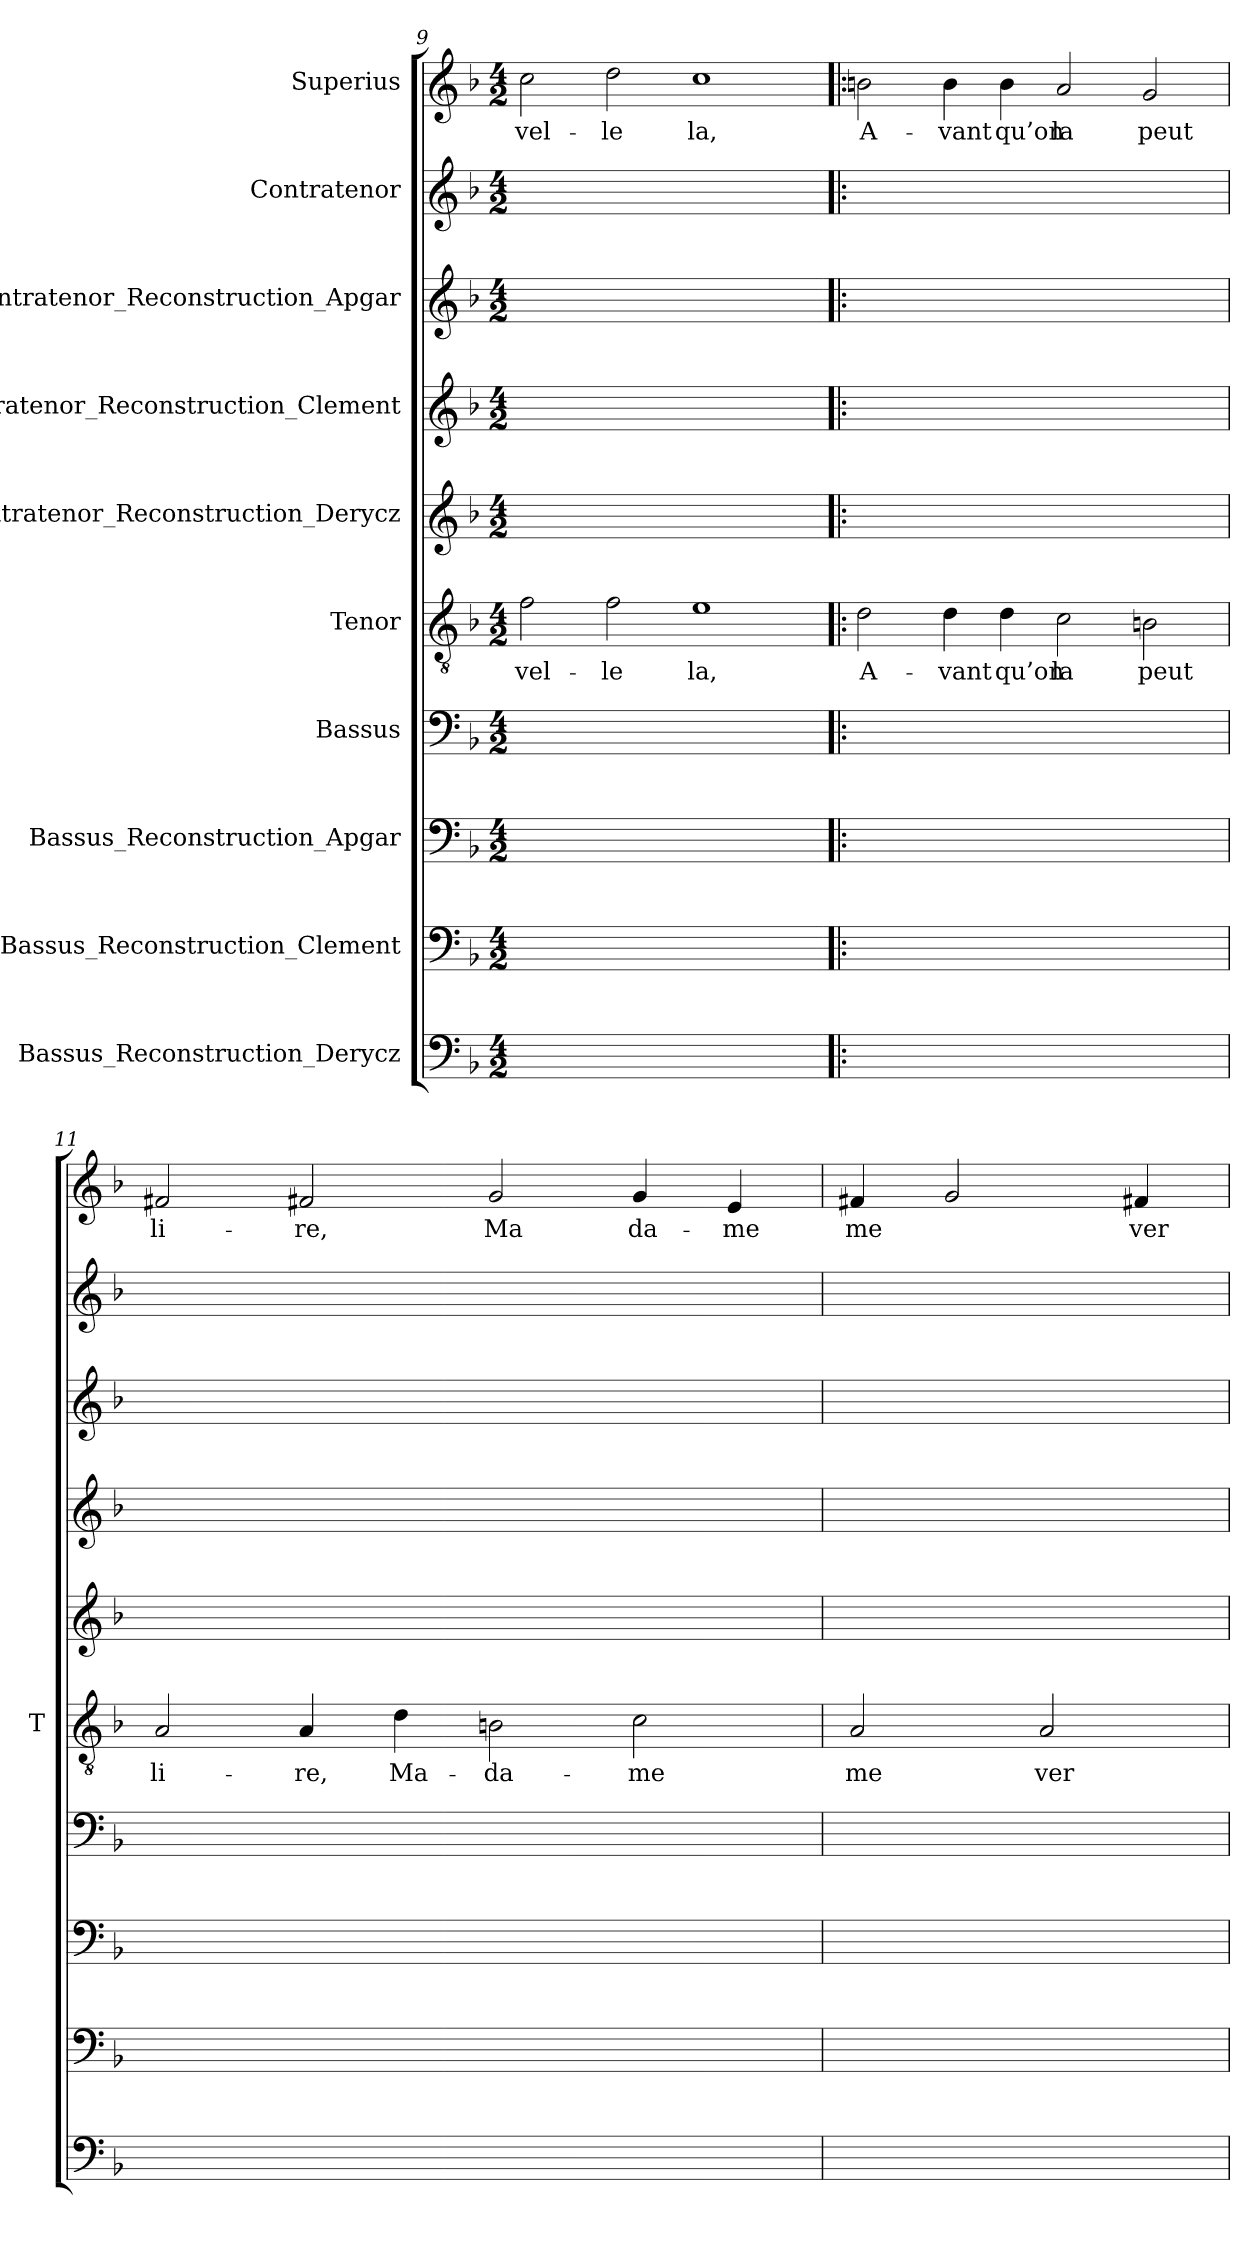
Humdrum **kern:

**kern	**kern	**kern	**kern	**kern	**text	**kern	**kern	**kern	**kern	**kern	**text
*part10	*part9	*part8	*part7	*part6	*part6	*part5	*part4	*part3	*part2	*part1	*part1
*staff10	*staff9	*staff8	*staff7	*staff6	*staff6	*staff5	*staff4	*staff3	*staff2	*staff1	*staff1
*I"Bassus_Reconstruction_Derycz	*I"Bassus_Reconstruction_Clement	*I"Bassus_Reconstruction_Apgar	*I"Bassus	*I"Tenor	*	*I"Contratenor_Reconstruction_Derycz	*I"Contratenor_Reconstruction_Clement	*I"Contratenor_Reconstruction_Apgar	*I"Contratenor	*I"Superius	*
*	*	*	*	*I'T	*	*	*	*	*	*	*
*clefF4	*clefF4	*clefF4	*clefF4	*clefGv2	*	*clefG2	*clefG2	*clefG2	*clefG2	*clefG2	*
*k[b-]	*k[b-]	*k[b-]	*k[b-]	*k[b-]	*	*k[b-]	*k[b-]	*k[b-]	*k[b-]	*k[b-]	*
*M4/2	*M4/2	*M4/2	*M4/2	*M4/2	*	*M4/2	*M4/2	*M4/2	*M4/2	*M4/2	*
=9	=9	=9	=9	=9	=9	=9	=9	=9	=9	=9	=9
0ryy	0ryy	0ryy	0ryy	2f	vel-	0ryy	0ryy	0ryy	0ryy	2cc	vel-
.	.	.	.	2f	-le	.	.	.	.	2dd	-le
.	.	.	.	1e	-la,	.	.	.	.	1cc	-la,
=10!|:	=10!|:	=10!|:	=10!|:	=10!|:	=10!|:	=10!|:	=10!|:	=10!|:	=10!|:	=10!|:	=10!|:
0ryy	0ryy	0ryy	0ryy	2d	A-	0ryy	0ryy	0ryy	0ryy	2b	A-
.	.	.	.	4d	-vant	.	.	.	.	4b	-vant
.	.	.	.	4d	-qu’on	.	.	.	.	4b	-qu’on
.	.	.	.	2c	-la	.	.	.	.	2a	-la
.	.	.	.	2Bn	-peut	.	.	.	.	2g	-peut
=11	=11	=11	=11	=11	=11	=11	=11	=11	=11	=11	=11
0ryy	0ryy	0ryy	0ryy	2A	li-	0ryy	0ryy	0ryy	0ryy	2f#X	li-
.	.	.	.	4A	-re,	.	.	.	.	2f#X	-re,
.	.	.	.	4d	Ma-	.	.	.	.	.	.
.	.	.	.	2Bn	da-	.	.	.	.	2g	-Ma
.	.	.	.	2c	-me	.	.	.	.	4g	da-
.	.	.	.	.	.	.	.	.	.	4e	-me
=12	=12	=12	=12	=12	=12	=12	=12	=12	=12	=12	=12
1ryy	1ryy	1ryy	1ryy	2A	-me	1ryy	1ryy	1ryy	1ryy	4f#X	-me
.	.	.	.	.	.	.	.	.	.	2g	.
.	.	.	.	2A	ver-	.	.	.	.	.	.
.	.	.	.	.	.	.	.	.	.	4f#X	ver-
=	=	=	=	=	=	=	=	=	=	=	=
*-	*-	*-	*-	*-	*-	*-	*-	*-	*-	*-	*-
